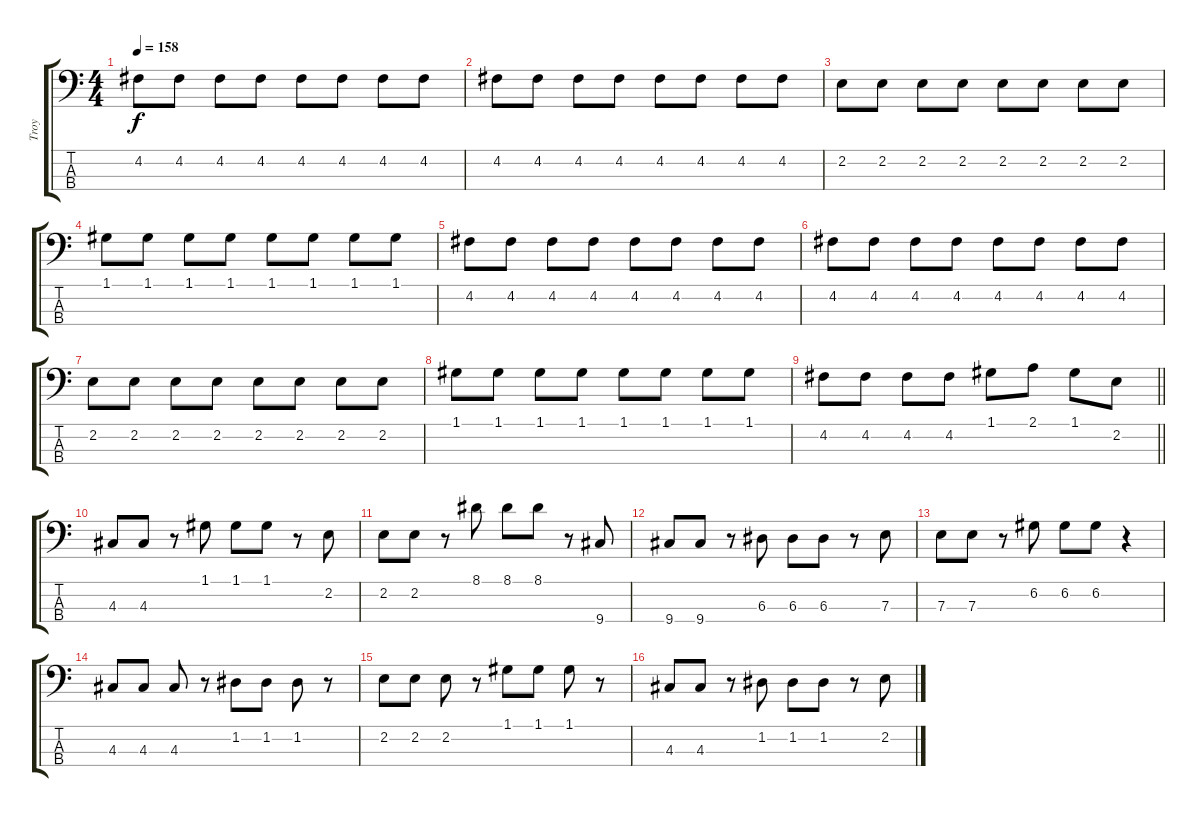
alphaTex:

\track ("Troy" "Troy") {instrument electricbassfinger}
\staff {score tabs}
\tuning (G2 D2 A1 E1) {hide}
\ts (4 4)
\tempo 158
\clef f4
\ks c
4.2.8{dy f} 4.2.8 4.2.8 4.2.8 4.2.8 4.2.8 4.2.8 4.2.8 |
4.2.8 4.2.8 4.2.8 4.2.8 4.2.8 4.2.8 4.2.8 4.2.8 |
2.2.8 2.2.8 2.2.8 2.2.8 2.2.8 2.2.8 2.2.8 2.2.8 |
1.1.8 1.1.8 1.1.8 1.1.8 1.1.8 1.1.8 1.1.8 1.1.8 |
4.2.8 4.2.8 4.2.8 4.2.8 4.2.8 4.2.8 4.2.8 4.2.8 |
4.2.8 4.2.8 4.2.8 4.2.8 4.2.8 4.2.8 4.2.8 4.2.8 |
2.2.8 2.2.8 2.2.8 2.2.8 2.2.8 2.2.8 2.2.8 2.2.8 |
1.1.8 1.1.8 1.1.8 1.1.8 1.1.8 1.1.8 1.1.8 1.1.8 |
\barLineRight lightlight
4.2.8 4.2.8 4.2.8 4.2.8 1.1.8 2.1.8 1.1.8 2.2.8 |
4.3.8 4.3.8 r.8 1.1.8 1.1.8 1.1.8 r.8 2.2.8 |
2.2.8 2.2.8 r.8 8.1.8 8.1.8 8.1.8 r.8 9.4.8 |
9.4.8 9.4.8 r.8 6.3.8 6.3.8 6.3.8 r.8 7.3.8 |
7.3.8 7.3.8 r.8 6.2.8 6.2.8 6.2.8 r.4 |
4.3.8 4.3.8 4.3.8 r.8 1.2.8 1.2.8 1.2.8 r.8 |
2.2.8 2.2.8 2.2.8 r.8 1.1.8 1.1.8 1.1.8 r.8 |
4.3.8 4.3.8 r.8 1.2.8 1.2.8 1.2.8 r.8 2.2.8
